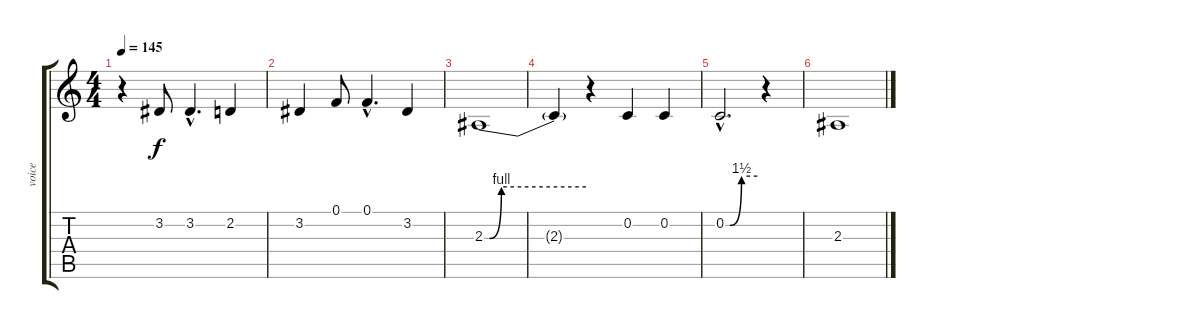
\track ("voice" "voice") {instrument panflute}
\staff {score tabs}
\tuning (F4 C4 Ab3 Eb3 Bb2 F2) {hide}
\ts (4 4)
\tempo 145
\clef g2
\ks c
r.4{dy f} 3.2.8 3.2{hac}.4{d} 2.2.4 |
3.2.4 0.1.8 0.1{hac}.4{d} 3.2.4 |
2.3{be (custom 0 0 3 0 10 4 60 4)}.1 |
2.3{t}.4 r.4 0.2.4 0.2.4 |
0.2{be (custom 0 0 8 0 30 6 60 6) hac}.2{d} r.4 |
2.3.1
